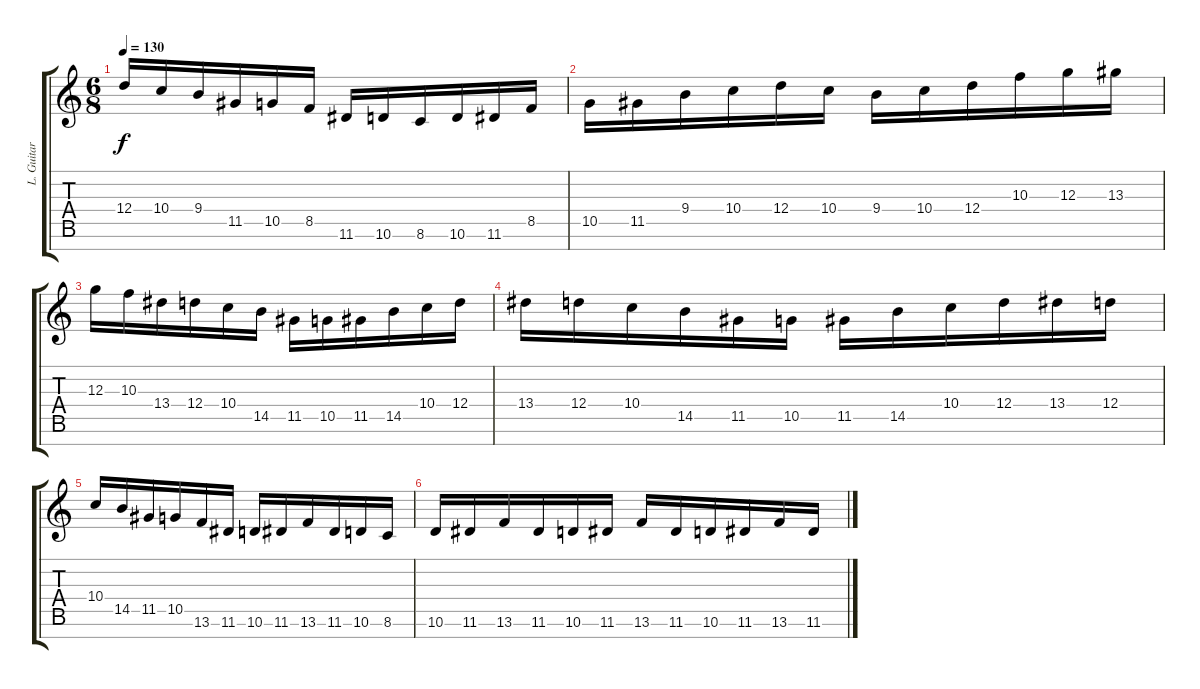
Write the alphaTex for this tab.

\track ("L. Guitar" "L. Guitar") {instrument distortionguitar}
\staff {score tabs}
\tuning (E4 B3 G3 D3 A2 E2 B1) {hide}
\ts (6 8)
\tempo 130
\clef g2
\ks c
12.4.16{dy f} 10.4.16 9.4.16 11.5.16 10.5.16 8.5.16 11.6.16 10.6.16 8.6.16 10.6.16 11.6.16 8.5.16 |
10.5.16 11.5.16 9.4.16 10.4.16 12.4.16 10.4.16 9.4.16 10.4.16 12.4.16 10.3.16 12.3.16 13.3.16 |
12.3.16 10.3.16 13.4.16 12.4.16 10.4.16 14.5.16 11.5.16 10.5.16 11.5.16 14.5.16 10.4.16 12.4.16 |
13.4.16 12.4.16 10.4.16 14.5.16 11.5.16 10.5.16 11.5.16 14.5.16 10.4.16 12.4.16 13.4.16 12.4.16 |
10.4.16 14.5.16 11.5.16 10.5.16 13.6.16 11.6.16 10.6.16 11.6.16 13.6.16 11.6.16 10.6.16 8.6.16 |
10.6.16 11.6.16 13.6.16 11.6.16 10.6.16 11.6.16 13.6.16 11.6.16 10.6.16 11.6.16 13.6.16 11.6.16
